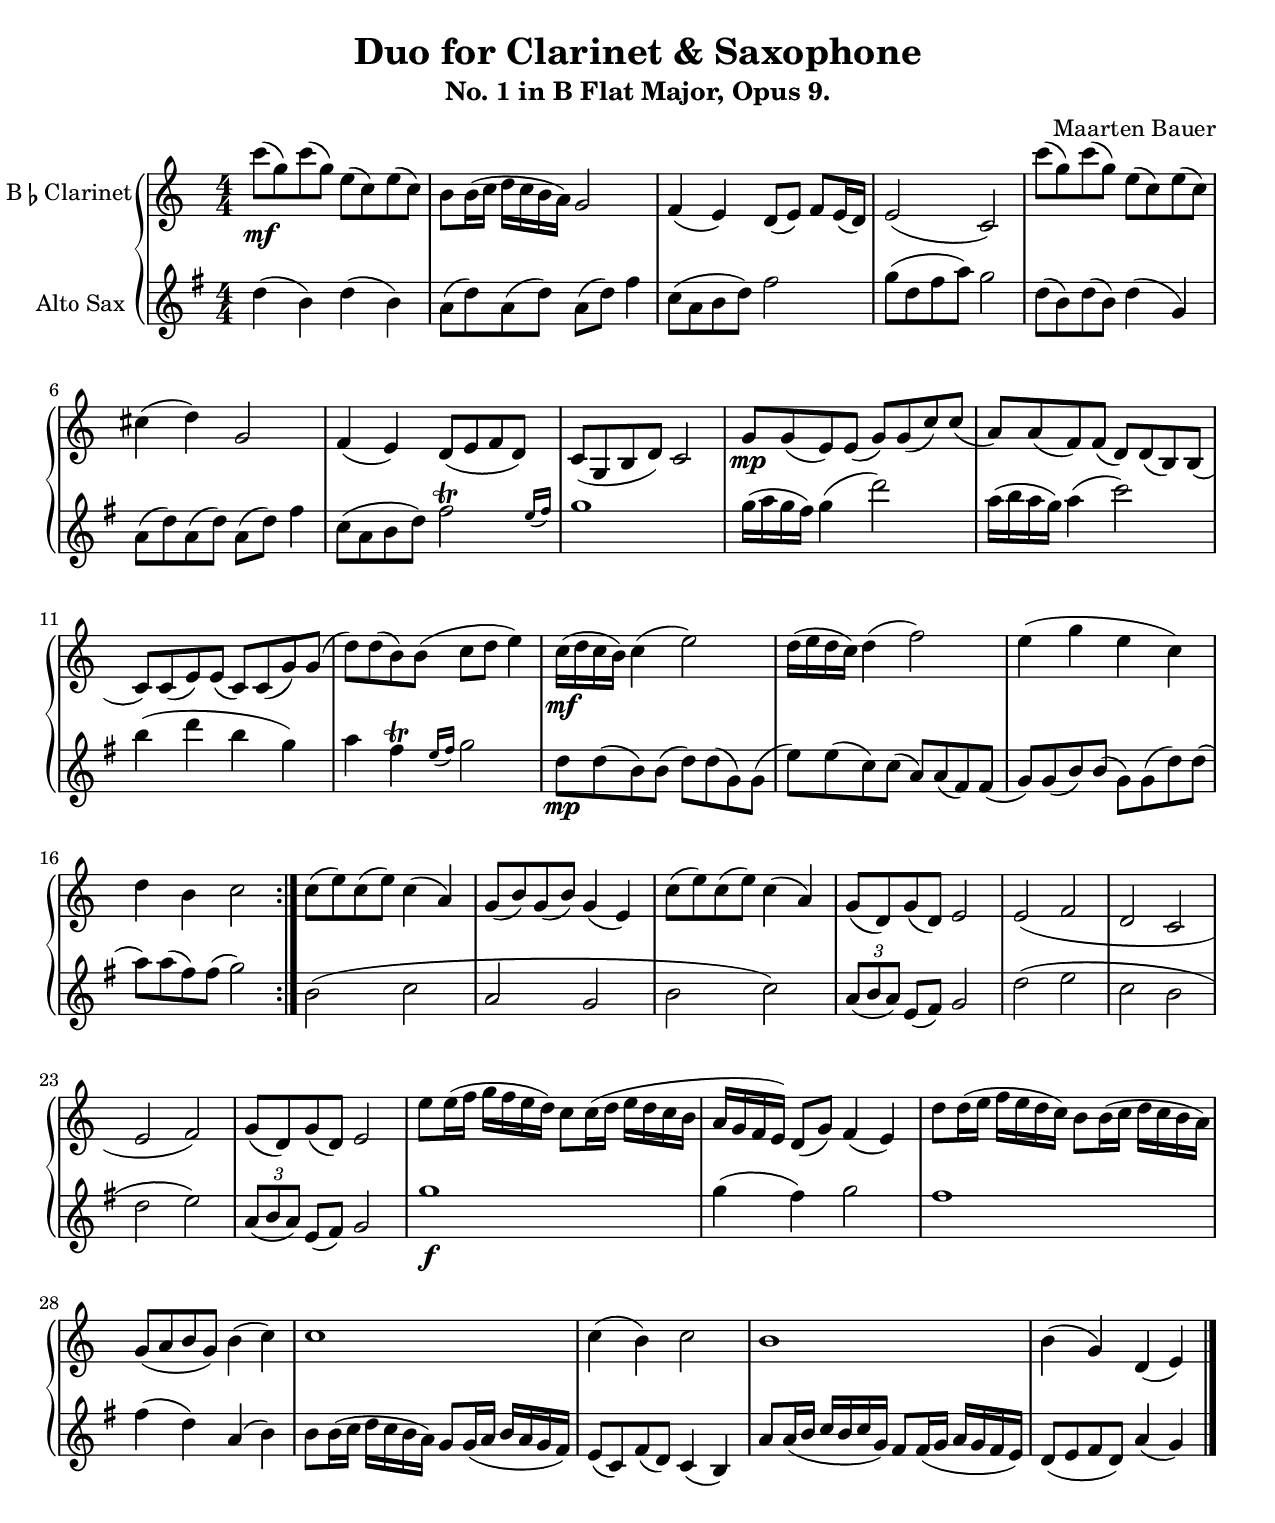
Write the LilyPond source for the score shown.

\header {
  title = "Duo for Clarinet & Saxophone"
  subtitle = "No. 1 in B Flat Major, Opus 9."
  composer = "Maarten Bauer"
}
\paper {
  #(set-paper-size "letter")
}
\score {
  \new GrandStaff <<
    \new Staff \with {
    instrumentName = \markup { "B" \smaller \flat "Clarinet" }}
    {
      \key c \major
      \numericTimeSignature
    \relative c'''{
    \repeat volta 2 {
    c8-\mf( g) c( g) e( c) e( c)
    b b16( c d c b a) g2
    f4( e) d8( e) f e16( d)
    e2( c)
    c''8( g) c( g) e( c) e( c)
    cis4( d) g,2
    f4( e) d8( e f d)
    c( g b d) c2
    g'8-\mp g( e) e( g) g( c) c(
    a) a( f) f( d) d( b) b(
    c) c( e) e( c) c( g') g(
    d') d( b) b( c d e4)
    c16-\mf( d c b) c4( e2)
    d16( e d c) d4( f2)
    e4( g e c)
    d b c2
    } % \repeat
    c8( e) c( e) c4( a)
    g8( b) g( b) g4( e)
    c'8( e) c( e) c4( a)
    g8( d) g( d) e2
    e( f
    d c
    e f)
    g8( d) g( d) e2
    e'8 e16( f g f e d) c8 c16( d e d c b
    a g f e) d8( g) f4( e)
    d'8 d16( e f e d c) b8 b16( c d c b a) 
    g8( a b g) b4( c)
    c1
    c4( b) c2
    b1
    b4( g) d( e)
    \bar "|."}
  }
  \new Staff \with {
  instrumentName = #"Alto Sax "}
  {
    \key g \major
    \numericTimeSignature
    \relative c'' {
    #(define afterGraceFraction (cons 15 16))
    d4( b) d( b)
    a8( d) a( d) a( d) fis4
    c8( a b d) fis2 
    g8( d fis a) g2
    d8( b) d( b) d4( g,)
    a8( d) a( d) a( d) fis4
    c8( a b d) \afterGrace fis2-\trill {e16( fis)}
    g1 
    g16( a g fis) g4( d'2)
    a16( b a g) a4( c2)
    b4( d b g)
    a \afterGrace fis-\trill {e16( fis)} g2
    d8-\mp d( b) b( d) d( g,) g(
    e') e( c) c( a) a( fis) fis(
    g) g( b) b( g) g( d') d(
    a') a( fis) fis( g2)
    b,2( c
    a g
    b c)
    \tuplet 3/2 {a8( b a)} e8( fis) g2
    d'( e
    c b
    d e)
    \tuplet 3/2 {a,8( b a)} e( fis) g2
    g'1-\f
    g4( fis) g2
    fis1
    fis4( d) a( b)
    b8 b16( c d c b a) g8 g16( a b a g fis)
    e8( c) fis( d) c4( b)
    a'8 a16( b c b c g) fis8 fis16( g a g fis e)
    d8( e fis d) a'4( g)
    }
  }
>>

  \layout {}
  \midi {}
}